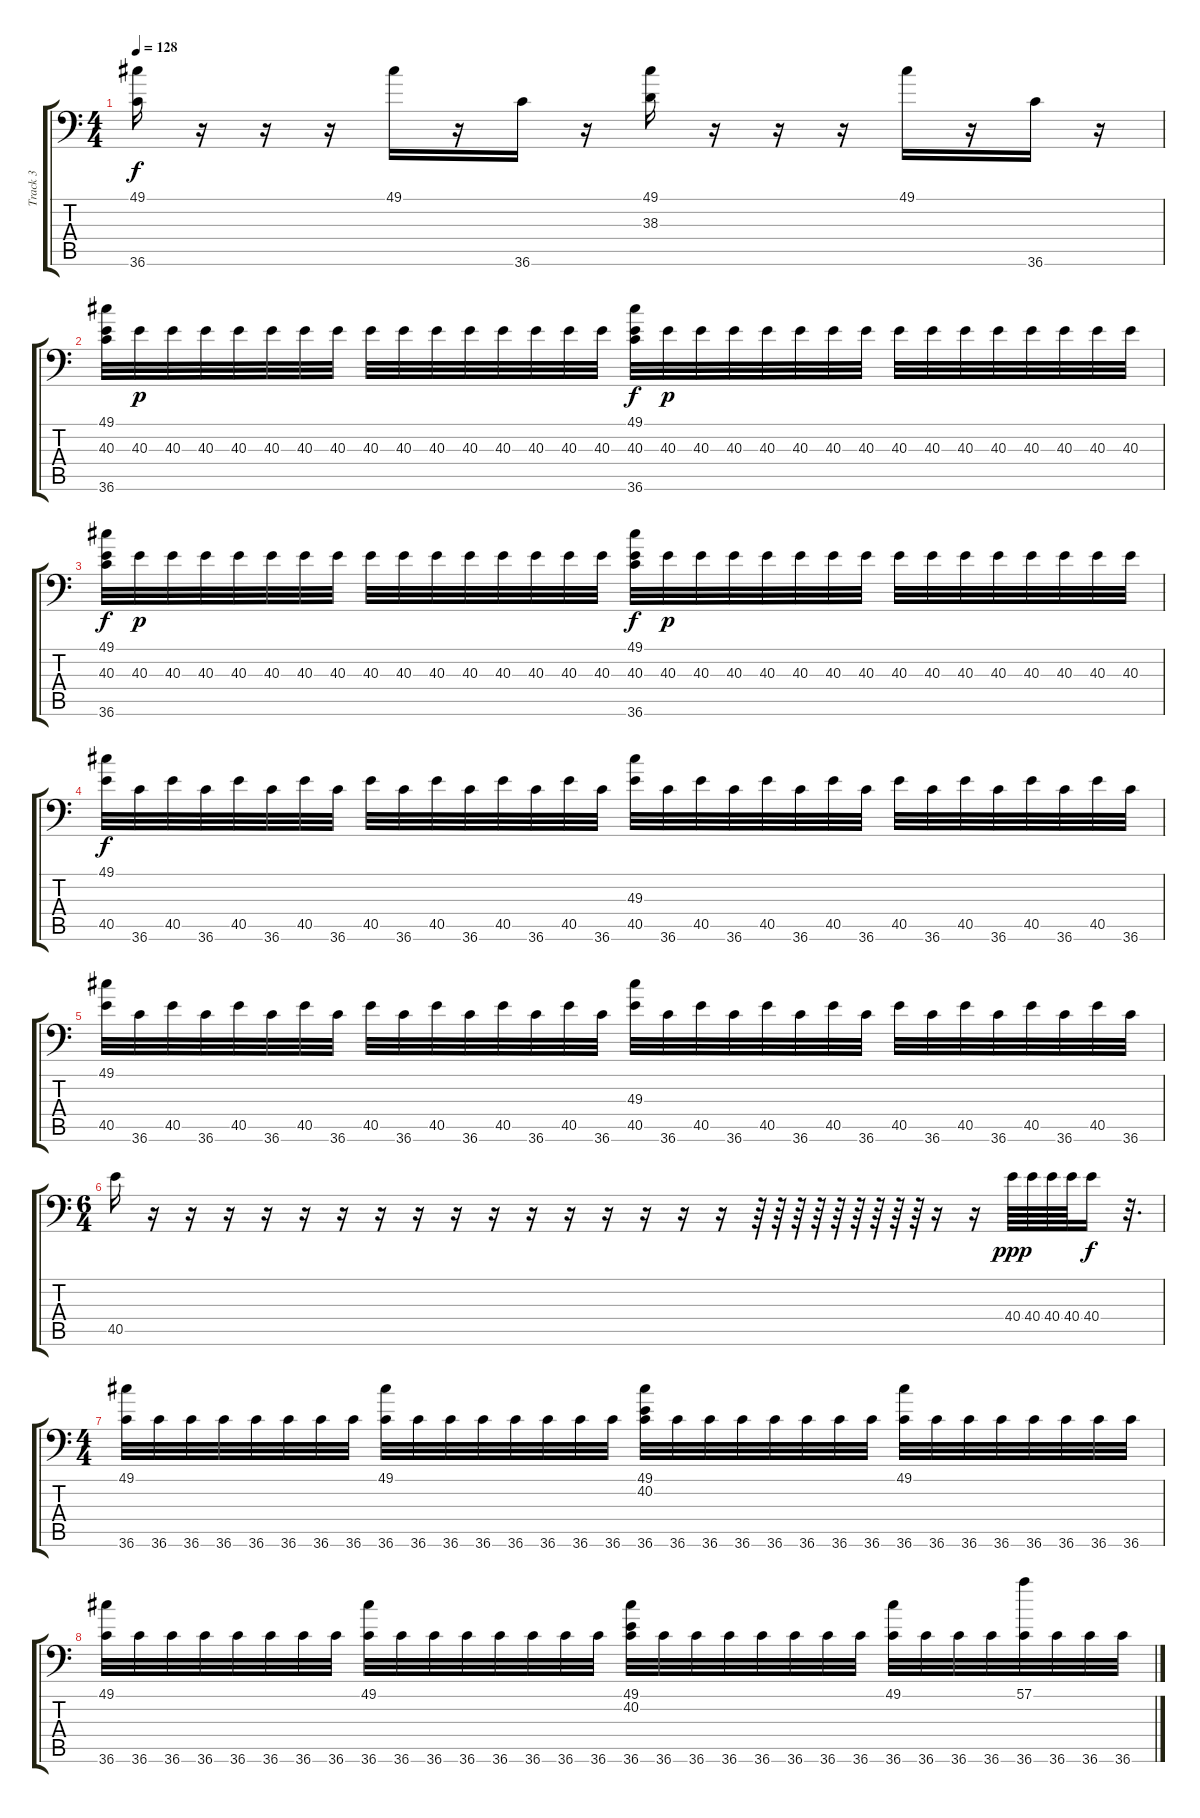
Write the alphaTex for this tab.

\track ("Track 3" "Track 3") {instrument acousticgrandpiano}
\staff {score tabs}
\tuning (C-1 C-1 C-1 C-1 C-1 C-1) {hide}
\ts (4 4)
\tempo 128
\clef f4
\ks c
(49.1 36.6).16{dy f} r.16 r.16 r.16 49.1.16 r.16 36.6.16 r.16 (49.1 38.3).16 r.16 r.16 r.16 49.1.16 r.16 36.6.16 r.16 |
(49.1 40.3 36.6).32 40.3.32{dy p} 40.3.32 40.3.32 40.3.32 40.3.32 40.3.32 40.3.32 40.3.32 40.3.32 40.3.32 40.3.32 40.3.32 40.3.32 40.3.32 40.3.32 (49.1 40.3 36.6).32{dy f} 40.3.32{dy p} 40.3.32 40.3.32 40.3.32 40.3.32 40.3.32 40.3.32 40.3.32 40.3.32 40.3.32 40.3.32 40.3.32 40.3.32 40.3.32 40.3.32 |
(49.1 40.3 36.6).32{dy f} 40.3.32{dy p} 40.3.32 40.3.32 40.3.32 40.3.32 40.3.32 40.3.32 40.3.32 40.3.32 40.3.32 40.3.32 40.3.32 40.3.32 40.3.32 40.3.32 (49.1 40.3 36.6).32{dy f} 40.3.32{dy p} 40.3.32 40.3.32 40.3.32 40.3.32 40.3.32 40.3.32 40.3.32 40.3.32 40.3.32 40.3.32 40.3.32 40.3.32 40.3.32 40.3.32 |
(49.1 40.5).32{dy f} 36.6.32 40.5.32 36.6.32 40.5.32 36.6.32 40.5.32 36.6.32 40.5.32 36.6.32 40.5.32 36.6.32 40.5.32 36.6.32 40.5.32 36.6.32 (49.3 40.5).32 36.6.32 40.5.32 36.6.32 40.5.32 36.6.32 40.5.32 36.6.32 40.5.32 36.6.32 40.5.32 36.6.32 40.5.32 36.6.32 40.5.32 36.6.32 |
(49.1 40.5).32 36.6.32 40.5.32 36.6.32 40.5.32 36.6.32 40.5.32 36.6.32 40.5.32 36.6.32 40.5.32 36.6.32 40.5.32 36.6.32 40.5.32 36.6.32 (49.3 40.5).32 36.6.32 40.5.32 36.6.32 40.5.32 36.6.32 40.5.32 36.6.32 40.5.32 36.6.32 40.5.32 36.6.32 40.5.32 36.6.32 40.5.32 36.6.32 |
\ts (6 4)
40.5.16 r.16 r.16 r.16 r.16 r.16 r.16 r.16 r.16 r.16 r.16 r.16 r.16 r.16 r.16 r.16 r.16 r.64 r.64 r.64 r.64 r.64 r.64 r.64 r.64 r.64 r.16 r.16 40.4.64{dy ppp} 40.4.64 40.4.64 40.4.64 40.4.16{dy f} r.32{d} |
\ts (4 4)
(49.1 36.6).32 36.6.32 36.6.32 36.6.32 36.6.32 36.6.32 36.6.32 36.6.32 (49.1 36.6).32 36.6.32 36.6.32 36.6.32 36.6.32 36.6.32 36.6.32 36.6.32 (49.1 40.2 36.6).32 36.6.32 36.6.32 36.6.32 36.6.32 36.6.32 36.6.32 36.6.32 (49.1 36.6).32 36.6.32 36.6.32 36.6.32 36.6.32 36.6.32 36.6.32 36.6.32 |
(49.1 36.6).32 36.6.32 36.6.32 36.6.32 36.6.32 36.6.32 36.6.32 36.6.32 (49.1 36.6).32 36.6.32 36.6.32 36.6.32 36.6.32 36.6.32 36.6.32 36.6.32 (49.1 40.2 36.6).32 36.6.32 36.6.32 36.6.32 36.6.32 36.6.32 36.6.32 36.6.32 (49.1 36.6).32 36.6.32 36.6.32 36.6.32 (57.1 36.6).32 36.6.32 36.6.32 36.6.32
